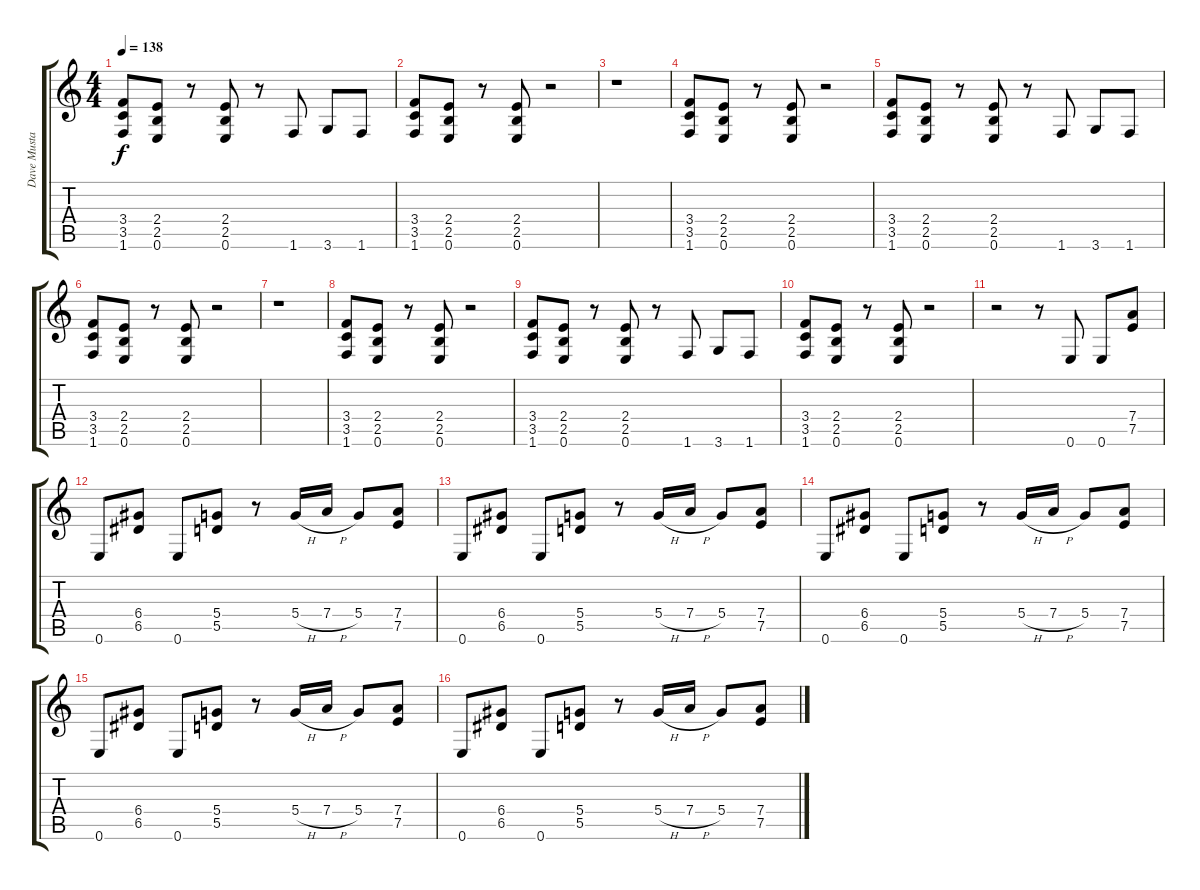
\track ("Dave Mustane (Overdriven Guitar)" "Dave Musta") {instrument overdrivenguitar}
\staff {score tabs}
\tuning (E4 B3 G3 D3 A2 E2) {hide}
\ts (4 4)
\tempo 138
\clef g2
\ks c
(3.4 3.5 1.6).8{dy f} (2.4 2.5 0.6).8 r.8 (2.4 2.5 0.6).8 r.8 1.6.8 3.6.8 1.6.8 |
(3.4 3.5 1.6).8 (2.4 2.5 0.6).8 r.8 (2.4 2.5 0.6).8 r.2 |
r.1 |
(3.4 3.5 1.6).8 (2.4 2.5 0.6).8 r.8 (2.4 2.5 0.6).8 r.2 |
(3.4 3.5 1.6).8 (2.4 2.5 0.6).8 r.8 (2.4 2.5 0.6).8 r.8 1.6.8 3.6.8 1.6.8 |
(3.4 3.5 1.6).8 (2.4 2.5 0.6).8 r.8 (2.4 2.5 0.6).8 r.2 |
r.1 |
(3.4 3.5 1.6).8 (2.4 2.5 0.6).8 r.8 (2.4 2.5 0.6).8 r.2 |
(3.4 3.5 1.6).8 (2.4 2.5 0.6).8 r.8 (2.4 2.5 0.6).8 r.8 1.6.8 3.6.8 1.6.8 |
(3.4 3.5 1.6).8 (2.4 2.5 0.6).8 r.8 (2.4 2.5 0.6).8 r.2 |
r.2 r.8 0.6.8 0.6.8 (7.4 7.5).8 |
0.6.8 (6.4 6.5).8 0.6.8 (5.4 5.5).8 r.8 5.4{h}.16 7.4{h}.16 5.4.8 (7.4 7.5).8 |
0.6.8 (6.4 6.5).8 0.6.8 (5.4 5.5).8 r.8 5.4{h}.16 7.4{h}.16 5.4.8 (7.4 7.5).8 |
0.6.8 (6.4 6.5).8 0.6.8 (5.4 5.5).8 r.8 5.4{h}.16 7.4{h}.16 5.4.8 (7.4 7.5).8 |
0.6.8 (6.4 6.5).8 0.6.8 (5.4 5.5).8 r.8 5.4{h}.16 7.4{h}.16 5.4.8 (7.4 7.5).8 |
0.6.8 (6.4 6.5).8 0.6.8 (5.4 5.5).8 r.8 5.4{h}.16 7.4{h}.16 5.4.8 (7.4 7.5).8
